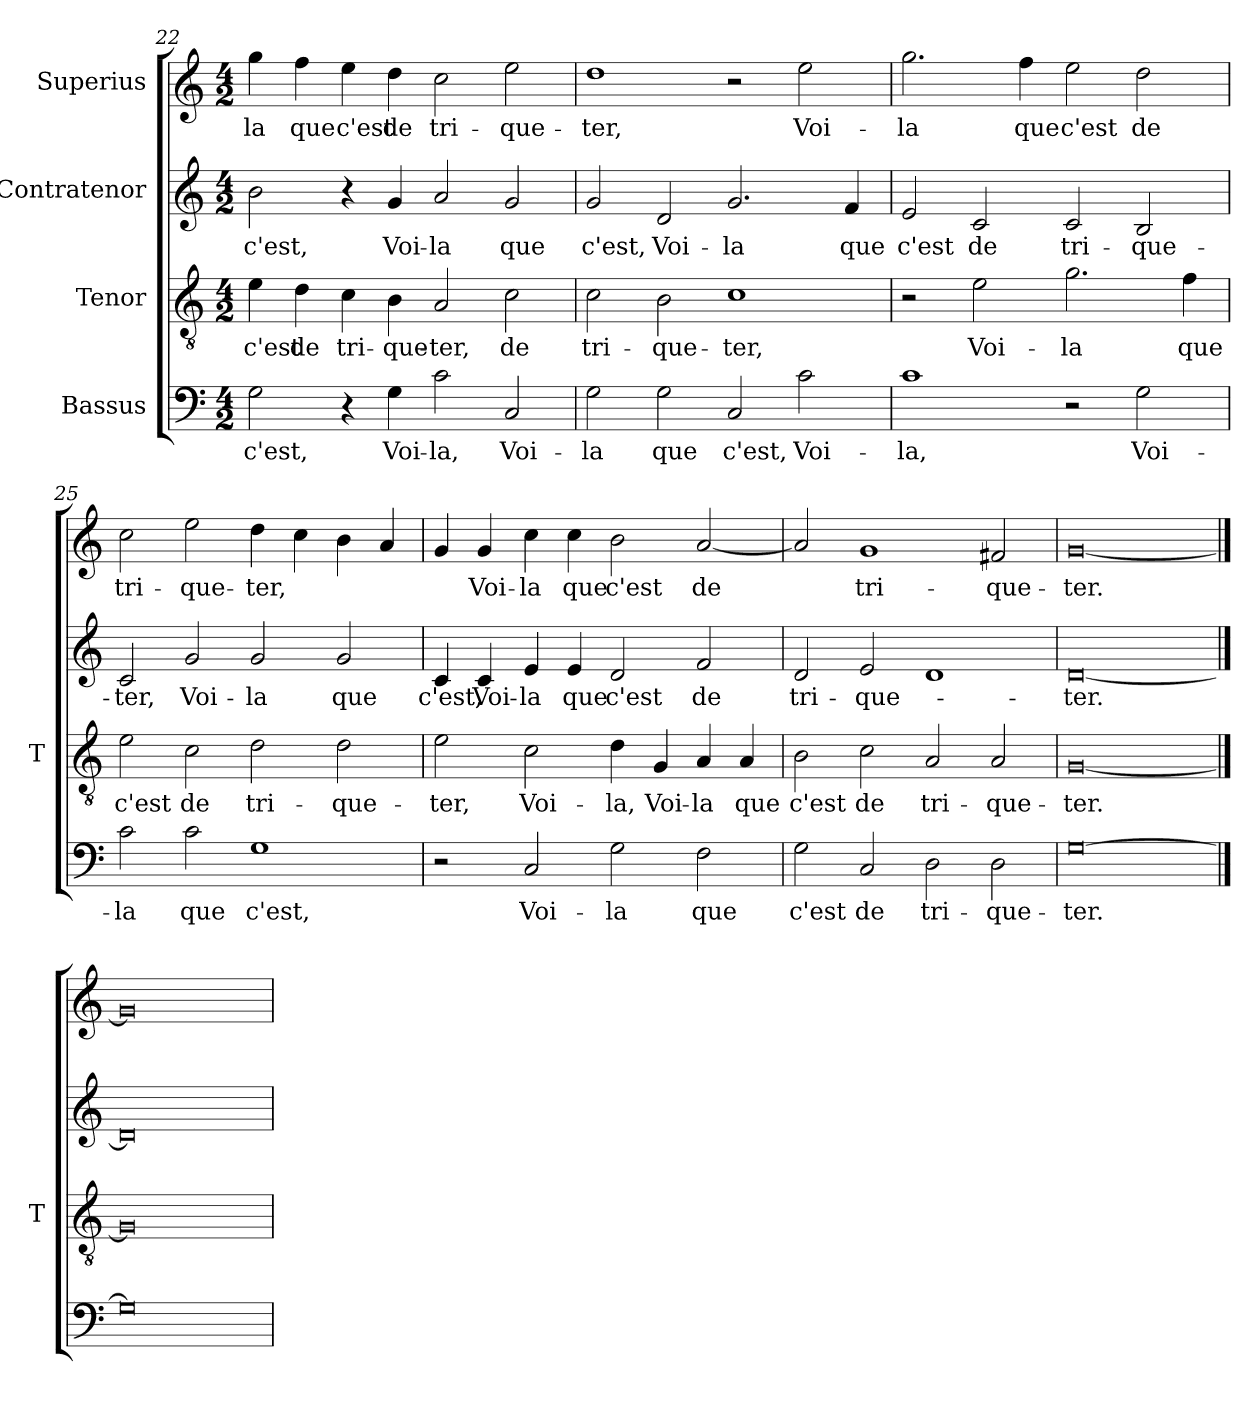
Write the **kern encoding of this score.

**kern	**text	**kern	**text	**kern	**text	**kern	**text
*part4	*part4	*part3	*part3	*part2	*part2	*part1	*part1
*staff4	*staff4	*staff3	*staff3	*staff2	*staff2	*staff1	*staff1
*I"Bassus	*	*I"Tenor	*	*I"Contratenor	*	*I"Superius	*
*	*	*I'T	*	*	*	*	*
*clefF4	*	*clefGv2	*	*clefG2	*	*clefG2	*
*k[]	*	*k[]	*	*k[]	*	*k[]	*
*M4/2	*	*M4/2	*	*M4/2	*	*M4/2	*
=22	=22	=22	=22	=22	=22	=22	=22
2G	-c'est,	4e	-c'est	2b	-c'est,	4gg	-la
.	.	4d	-de	.	.	4ff	-que
4r	.	4c	tri-	4r	.	4ee	-c'est
4G	Voi-	4B	que-	4g	Voi-	4dd	-de
2c	-la,	2A	-ter,	2a	-la	2cc	tri-
2C	Voi-	2c	-de	2g	-que	2ee	que-
=23	=23	=23	=23	=23	=23	=23	=23
2G	-la	2c	tri-	2g	-c'est,	1dd	-ter,
2G	-que	2B	que-	2d	Voi-	.	.
2C	-c'est,	1c	-ter,	2.g	-la	2r	.
2c	Voi-	.	.	.	.	2ee	Voi-
.	.	.	.	4f	-que	.	.
=24	=24	=24	=24	=24	=24	=24	=24
1c	-la,	2r	.	2e	-c'est	2.gg	-la
.	.	2e	Voi-	2c	-de	.	.
.	.	.	.	.	.	4ff	-que
2r	.	2.g	-la	2c	tri-	2ee	-c'est
2G	Voi-	.	.	2B	que-	2dd	-de
.	.	4f	-que	.	.	.	.
=25	=25	=25	=25	=25	=25	=25	=25
2c	-la	2e	-c'est	2c	-ter,	2cc	tri-
2c	-que	2c	-de	2g	Voi-	2ee	que-
1G	-c'est,	2d	tri-	2g	-la	4dd	-ter,
.	.	.	.	.	.	4cc	.
.	.	2d	que-	2g	-que	4b	.
.	.	.	.	.	.	4a	.
=26	=26	=26	=26	=26	=26	=26	=26
2r	.	2e	-ter,	4c	-c'est,	4g	.
.	.	.	.	4c	Voi-	4g	Voi-
2C	Voi-	2c	Voi-	4e	-la	4cc	-la
.	.	.	.	4e	-que	4cc	-que
2G	-la	4d	-la,	2d	-c'est	2b	-c'est
.	.	4G	Voi-	.	.	.	.
2F	-que	4A	-la	2f	-de	[2a	-de
.	.	4A	-que	.	.	.	.
=27	=27	=27	=27	=27	=27	=27	=27
2G	-c'est	2B	-c'est	2d	tri-	2a]	.
2C	-de	2c	-de	2e	que-	1g	tri-
2D	tri-	2A	tri-	1d	.	.	.
2D	que-	2A	que-	.	.	2f#X	que-
=28	=28	=28	=28	=28	=28	=28	=28
[0G	-ter.	[0G	-ter.	[0d	-ter.	[0g	-ter.
==29	==29	==29	==29	==29	==29	==29	==29
0G]	.	0G]	.	0d]	.	0g]	.
=	=	=	=	=	=	=	=
*-	*-	*-	*-	*-	*-	*-	*-
